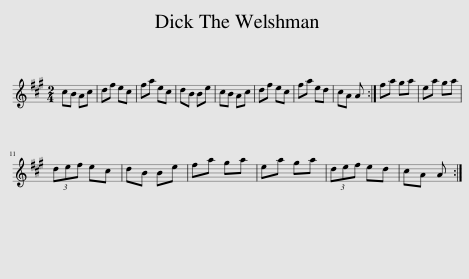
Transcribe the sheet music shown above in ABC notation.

X:1
L:1/8
M:2/4
I:linebreak $
K:A
V:1 treble
V:1
 cB Ac | df ec | fa ec | dB Be | cB Ac | %5
 df ec | fa ed | cA A :| fa ga | ea ga |$ %10
 (3def ec | dB Be | fa ga | ea ga | (3def ed | %15
 cA A :| %16
